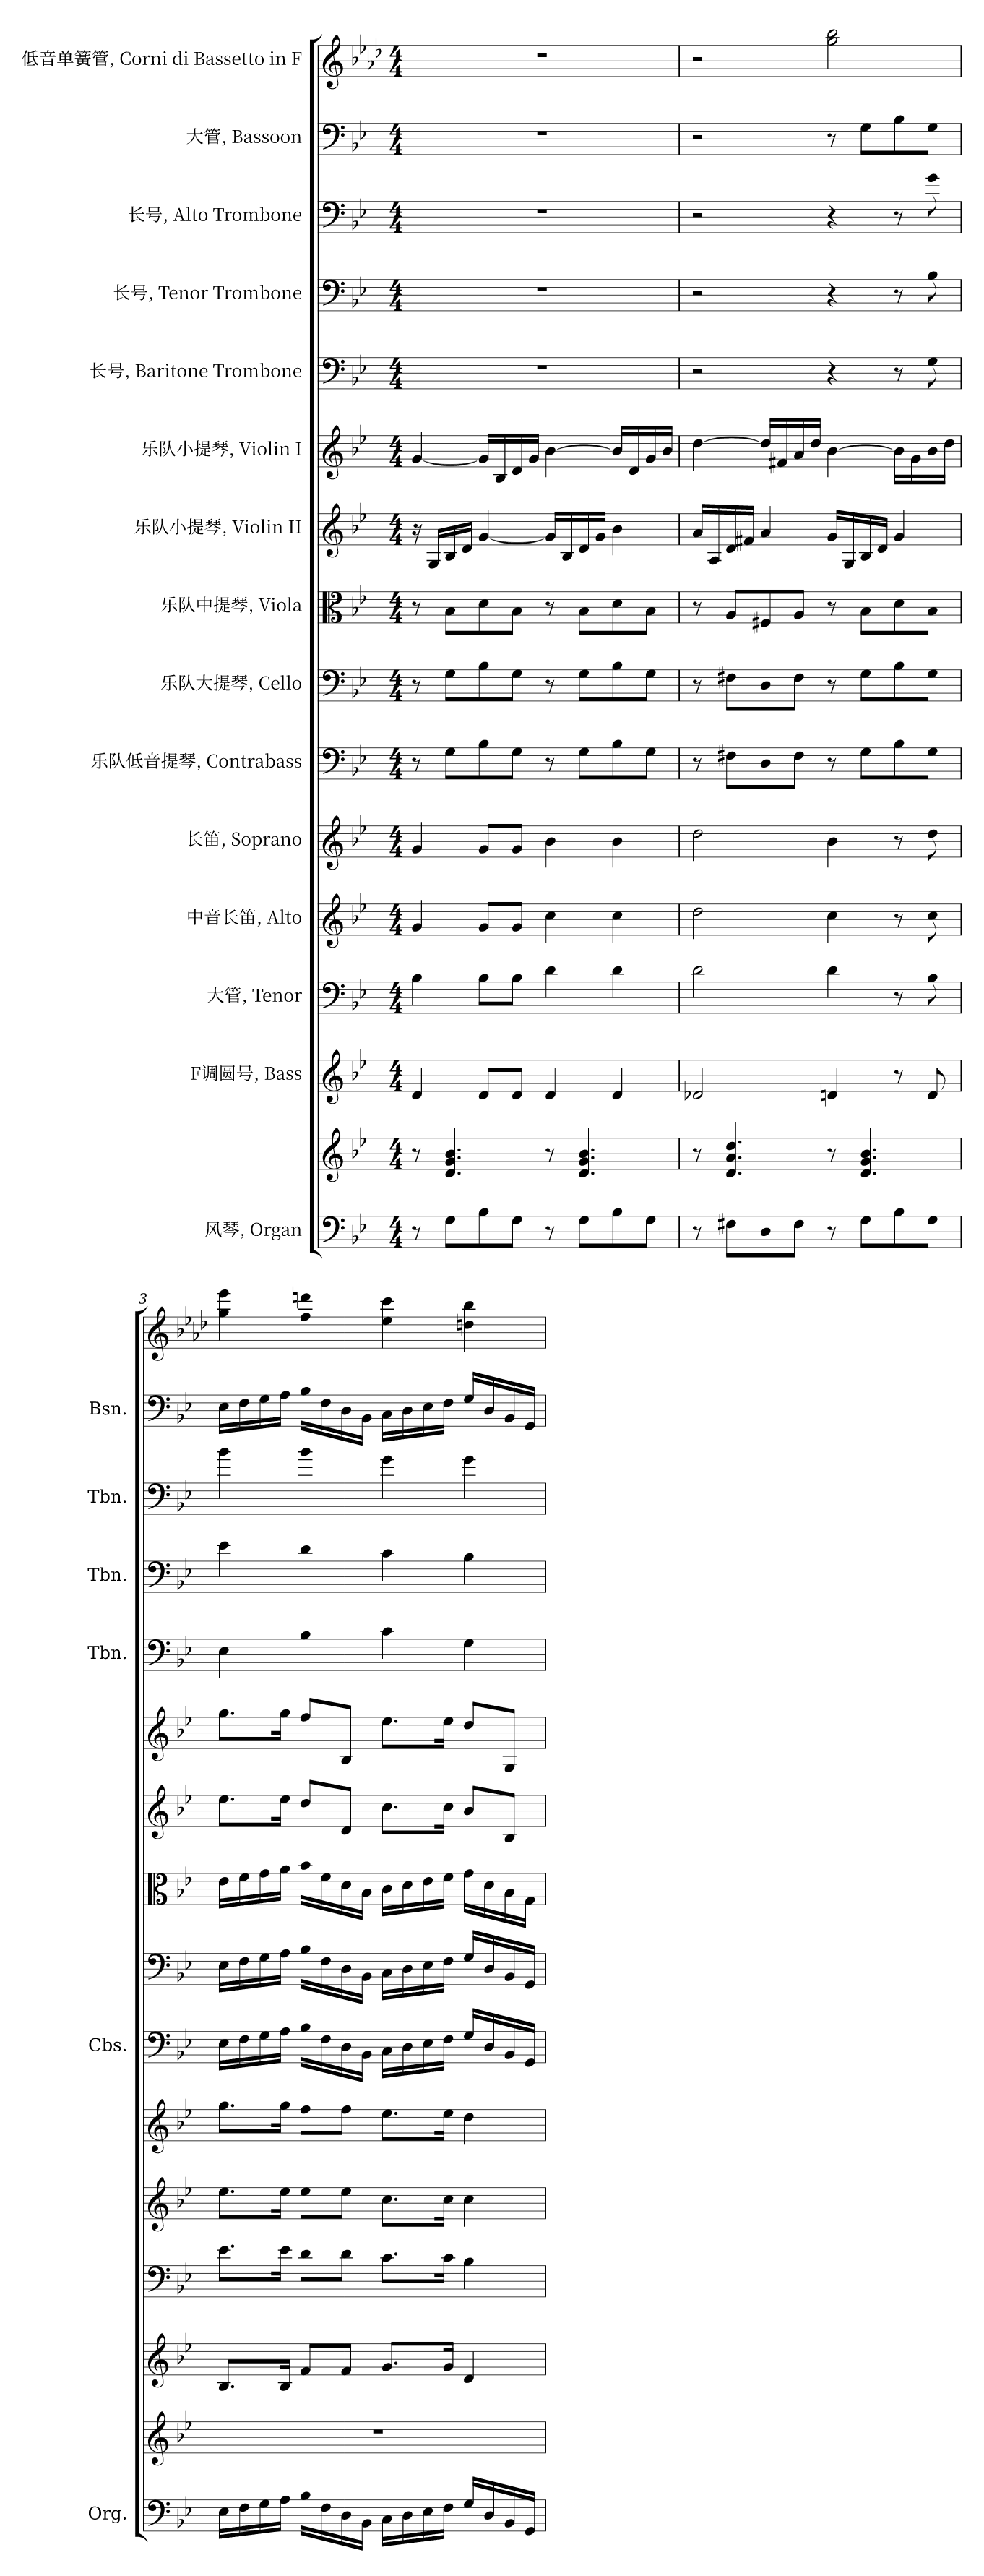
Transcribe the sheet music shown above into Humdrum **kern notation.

**kern	**kern	**kern	**kern	**kern	**kern	**kern	**kern	**kern	**kern	**kern	**kern	**kern	**kern	**kern	**kern
*part15	*part15	*part14	*part13	*part12	*part11	*part10	*part9	*part8	*part7	*part6	*part5	*part4	*part3	*part2	*part1
*staff16	*staff15	*staff14	*staff13	*staff12	*staff11	*staff10	*staff9	*staff8	*staff7	*staff6	*staff5	*staff4	*staff3	*staff2	*staff1
*I"风琴, Organ	*	*I"F调圆号, Bass	*I"大管, Tenor	*I"中音长笛, Alto	*I"长笛, Soprano	*I"乐队低音提琴, Contrabass	*I"乐队大提琴, Cello	*I"乐队中提琴, Viola	*I"乐队小提琴, Violin II	*I"乐队小提琴, Violin I	*I"长号, Baritone Trombone	*I"长号, Tenor Trombone	*I"长号, Alto Trombone	*I"大管, Bassoon	*I"低音单簧管, Corni di Bassetto in F
*I'Org.	*	*	*	*	*	*I'Cbs.	*	*	*	*	*I'Tbn.	*I'Tbn.	*I'Tbn.	*I'Bsn.	*
*clefF4	*clefG2	*clefG2	*clefF4	*clefG2	*clefG2	*clefF4	*clefF4	*clefC3	*clefG2	*clefG2	*clefF4	*clefF4	*clefF4	*clefF4	*clefG2
*	*	*ITrd4c7	*	*ITrd3c5	*	*ITrd7c12	*	*	*	*	*	*	*	*	*ITrd8c14
*k[b-e-]	*k[b-e-]	*k[b-e-a-]	*k[b-e-]	*k[b-]	*k[b-e-]	*k[b-e-]	*k[b-e-]	*k[b-e-]	*k[b-e-]	*k[b-e-]	*k[b-e-]	*k[b-e-]	*k[b-e-]	*k[b-e-]	*k[b-e-a-d-]
*M4/4	*M4/4	*M4/4	*M4/4	*M4/4	*M4/4	*M4/4	*M4/4	*M4/4	*M4/4	*M4/4	*M4/4	*M4/4	*M4/4	*M4/4	*M4/4
*MM75	*MM75	*MM75	*MM75	*MM75	*MM75	*MM75	*MM75	*MM75	*MM75	*MM75	*MM75	*MM75	*MM75	*MM75	*MM75
=1	=1	=1	=1	=1	=1	=1	=1	=1	=1	=1	=1	=1	=1	=1	=1
8r	8r	4G/	4B-\	4d/	4g/	8r	8r	8r	16r	[4g/	1r	1r	1r	1r	1r
.	.	.	.	.	.	.	.	.	16G/LL	.	.	.	.	.	.
8G\L	4.d/ 4.g/ 4.b-/	.	.	.	.	8GG\L	8G\L	8B-\L	16B-/	.	.	.	.	.	.
.	.	.	.	.	.	.	.	.	16d/JJ	.	.	.	.	.	.
8B-\	.	8G/L	8B-\L	8d/L	8g/L	8BB-\	8B-\	8d\	[4g/	16g/LL]	.	.	.	.	.
.	.	.	.	.	.	.	.	.	.	16B-/	.	.	.	.	.
8G\J	.	8G/J	8B-\J	8d/J	8g/J	8GG\J	8G\J	8B-\J	.	16d/	.	.	.	.	.
.	.	.	.	.	.	.	.	.	.	16g/JJ	.	.	.	.	.
8r	8r	4G/	4d\	4g\	4b-\	8r	8r	8r	16g/LL]	[4b-\	.	.	.	.	.
.	.	.	.	.	.	.	.	.	16B-/	.	.	.	.	.	.
8G\L	4.d/ 4.g/ 4.b-/	.	.	.	.	8GG\L	8G\L	8B-\L	16d/	.	.	.	.	.	.
.	.	.	.	.	.	.	.	.	16g/JJ	.	.	.	.	.	.
8B-\	.	4G/	4d\	4g\	4b-\	8BB-\	8B-\	8d\	4b-\	16b-/LL]	.	.	.	.	.
.	.	.	.	.	.	.	.	.	.	16d/	.	.	.	.	.
8G\J	.	.	.	.	.	8GG\J	8G\J	8B-\J	.	16g/	.	.	.	.	.
.	.	.	.	.	.	.	.	.	.	16b-/JJ	.	.	.	.	.
!!LO:PB:g=z
=2	=2	=2	=2	=2	=2	=2	=2	=2	=2	=2	=2	=2	=2	=2	=2
8r	8r	2G-X/	2d\	2a\	2dd\	8r	8r	8r	16a/LL	[4dd\	2r	2r	2r	2r	2r
.	.	.	.	.	.	.	.	.	16A/	.	.	.	.	.	.
8F#X\L	4.d/ 4.a/ 4.dd/	.	.	.	.	8FF#X\L	8F#X\L	8A/L	16d/	.	.	.	.	.	.
.	.	.	.	.	.	.	.	.	16f#X/JJ	.	.	.	.	.	.
8D\	.	.	.	.	.	8DD\	8D\	8F#X/	4a/	16dd/LL]	.	.	.	.	.
.	.	.	.	.	.	.	.	.	.	16f#X/	.	.	.	.	.
8F#\J	.	.	.	.	.	8FF#\J	8F#\J	8A/J	.	16a/	.	.	.	.	.
.	.	.	.	.	.	.	.	.	.	16dd/JJ	.	.	.	.	.
8r	8r	4Gn/	4d\	4g\	4b-\	8r	8r	8r	16g/LL	[4b-\	4r	4r	4r	8r	2g\ 2b-\
.	.	.	.	.	.	.	.	.	16G/	.	.	.	.	.	.
8G\L	4.d/ 4.g/ 4.b-/	.	.	.	.	8GG\L	8G\L	8B-\L	16B-/	.	.	.	.	8G\L	.
.	.	.	.	.	.	.	.	.	16d/JJ	.	.	.	.	.	.
8B-\	.	8r	8r	8r	8r	8BB-\	8B-\	8d\	4g/	16b-\LL]	8r	8r	8r	8B-\	.
.	.	.	.	.	.	.	.	.	.	16g\	.	.	.	.	.
8G\J	.	8G/	8B-\	8g\	8dd\	8GG\J	8G\J	8B-\J	.	16b-\	8G\	8B-\	8g\	8G\J	.
.	.	.	.	.	.	.	.	.	.	16dd\JJ	.	.	.	.	.
=3	=3	=3	=3	=3	=3	=3	=3	=3	=3	=3	=3	=3	=3	=3	=3
16E-\LL	1r	8.E-/L	8.e-\L	8.b-\L	8.gg\L	16EE-\LL	16E-\LL	16e-\LL	8.ee-\L	8.gg\L	4E-\	4e-\	4b-\	16E-\LL	4g\ 4ee-\
16F\	.	.	.	.	.	16FF\	16F\	16f\	.	.	.	.	.	16F\	.
16G\	.	.	.	.	.	16GG\	16G\	16g\	.	.	.	.	.	16G\	.
16A\JJ	.	16E-/Jk	16e-\Jk	16b-\Jk	16gg\Jk	16AA\JJ	16A\JJ	16a\JJ	16ee-\Jk	16gg\Jk	.	.	.	16A\JJ	.
16B-\LL	.	8B-/L	8d\L	8b-\L	8ff\L	16BB-\LL	16B-\LL	16b-\LL	8dd/L	8ff/L	4B-\	4d\	4b-\	16B-\LL	4f\ 4ddn\
16F\	.	.	.	.	.	16FF\	16F\	16f\	.	.	.	.	.	16F\	.
16D\	.	8B-/J	8d\J	8b-\J	8ff\J	16DD\	16D\	16d\	8d/J	8B-/J	.	.	.	16D\	.
16BB-\JJ	.	.	.	.	.	16BBB-\JJ	16BB-\JJ	16B-\JJ	.	.	.	.	.	16BB-\JJ	.
16C\LL	.	8.c/L	8.c\L	8.g\L	8.ee-\L	16CC\LL	16C\LL	16c\LL	8.cc\L	8.ee-\L	4c\	4c\	4g\	16C\LL	4e-\ 4cc\
16D\	.	.	.	.	.	16DD\	16D\	16d\	.	.	.	.	.	16D\	.
16E-\	.	.	.	.	.	16EE-\	16E-\	16e-\	.	.	.	.	.	16E-\	.
16F\JJ	.	16c/Jk	16c\Jk	16g\Jk	16ee-\Jk	16FF\JJ	16F\JJ	16f\JJ	16cc\Jk	16ee-\Jk	.	.	.	16F\JJ	.
16G/LL	.	4G/	4B-\	4g\	4dd\	16GG/LL	16G/LL	16g\LL	8b-/L	8dd/L	4G\	4B-\	4g\	16G/LL	4dn\ 4b-\
16D/	.	.	.	.	.	16DD/	16D/	16d\	.	.	.	.	.	16D/	.
16BB-/	.	.	.	.	.	16BBB-/	16BB-/	16B-\	8B-/J	8G/J	.	.	.	16BB-/	.
16GG/JJ	.	.	.	.	.	16GGG/JJ	16GG/JJ	16G\JJ	.	.	.	.	.	16GG/JJ	.
=	=	=	=	=	=	=	=	=	=	=	=	=	=	=	=
*-	*-	*-	*-	*-	*-	*-	*-	*-	*-	*-	*-	*-	*-	*-	*-
